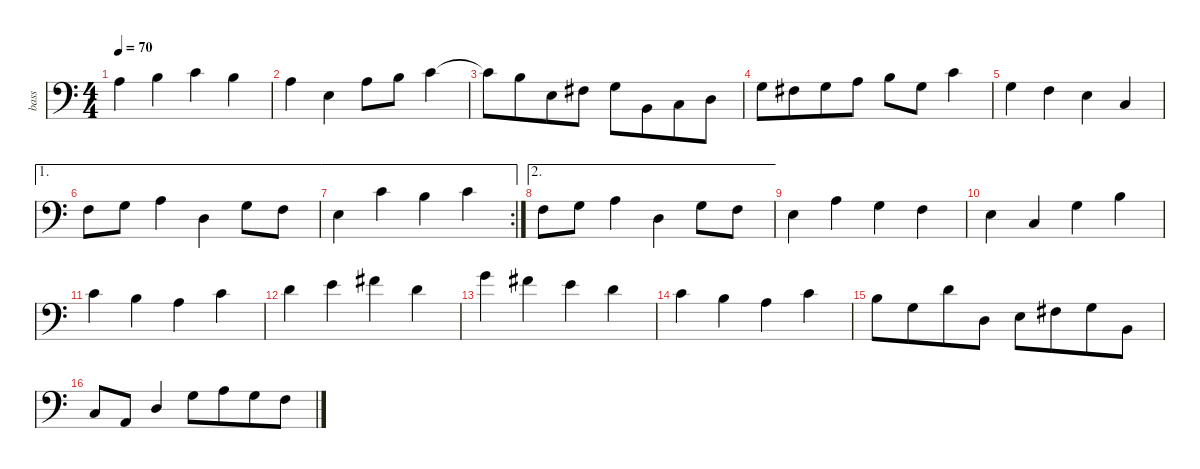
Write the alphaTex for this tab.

\defaultSystemsLayout 4
\hideDynamics
\bracketExtendMode nobrackets
\otherSystemsTrackNameOrientation horizontal
\extendBarLines
\track ("Acoustic Bass" "bass") {mute instrument acousticbass}
\staff {score}
\tuning (G2 D2 A1 E1)
\ts (4 4)
\tempo 70
\clef f4
\ks c
7.2.4{dy mf beam Down} 9.2.4{beam Down} 10.2.4{beam Down} 9.2.4{beam Down} |
7.2.4{beam Down} 7.3.4{beam Down} 7.2.8{beam Down} 4.1.8{beam Down} 5.1.4{beam Down} |
5.1{t}.8{beam Down beam merge} 4.1.8{beam Down beam merge} 2.2.8{beam Down beam merge} 4.2{acc #}.8{beam Down} 0.1.8{beam Down beam merge} 2.3.8{beam Down beam merge} 3.3.8{beam Down beam merge} 0.2.8{beam Down} |
\scale
0.931733 0.1.8{beam Down beam merge} 4.2{acc #}.8{beam Down beam merge} 0.1.8{beam Down beam merge} 2.1.8{beam Down} 4.1.8{beam Down} 0.1.8{beam Down} 5.1.4{beam Down} |
\scale
1.01091 0.1.4{beam Down} 3.2.4{beam Down} 2.2.4{beam Down} 3.3.4{beam Up} |
\ae 1
\scale
1.05736 3.2.8{beam Down} 0.1.8{beam Down} 2.1.4{beam Down} 0.2.4{beam Down} 0.1.8{beam Down} 3.2.8{beam Down} |
\ae 1
\rc 2
\scale
0.981141 2.2.4{beam Down} 5.1.4{beam Down} 4.1.4{beam Down} 5.1.4{beam Down} |
\ae 2
\scale
1.11125 3.2.8{beam Down} 0.1.8{beam Down} 2.1.4{beam Down} 0.2.4{beam Down} 0.1.8{beam Down} 3.2.8{beam Down} |
\scale
0.907608 2.2.4{beam Down} 2.1.4{beam Down} 0.1.4{beam Down} 3.2.4{beam Down} |
2.2.4{beam Down} 3.3.4{beam Up} 0.1.4{beam Down} 9.2.4{beam Down} |
10.2.4{beam Down} 9.2.4{beam Down} 7.2.4{beam Down} 10.2.4{beam Down} |
7.1.4{beam Down} 9.1.4{beam Down} 11.1{acc #}.4{beam Down} 12.2.4{beam Down} |
12.1.4{beam Down} 11.1{acc #}.4{beam Down} 9.1.4{beam Down} 7.1.4{beam Down} |
10.2.4{beam Down} 9.2.4{beam Down} 7.2.4{beam Down} 5.1.4{beam Down} |
4.1.8{beam Down beam merge} 0.1.8{beam Down beam merge} 7.1.8{beam Down beam merge} 0.2.8{beam Down} 2.2.8{beam Down beam merge} 4.2{acc #}.8{beam Down beam merge} 0.1.8{beam Down beam merge} 2.3.8{beam Down} |
\scale
1.08614 3.3.8{beam Up} 0.3.8{beam Up} 0.2.4{beam Up} 0.1.8{beam Down beam merge} 2.1.8{beam Down beam merge} 0.1.8{beam Down beam merge} 3.2.8{beam Down}
